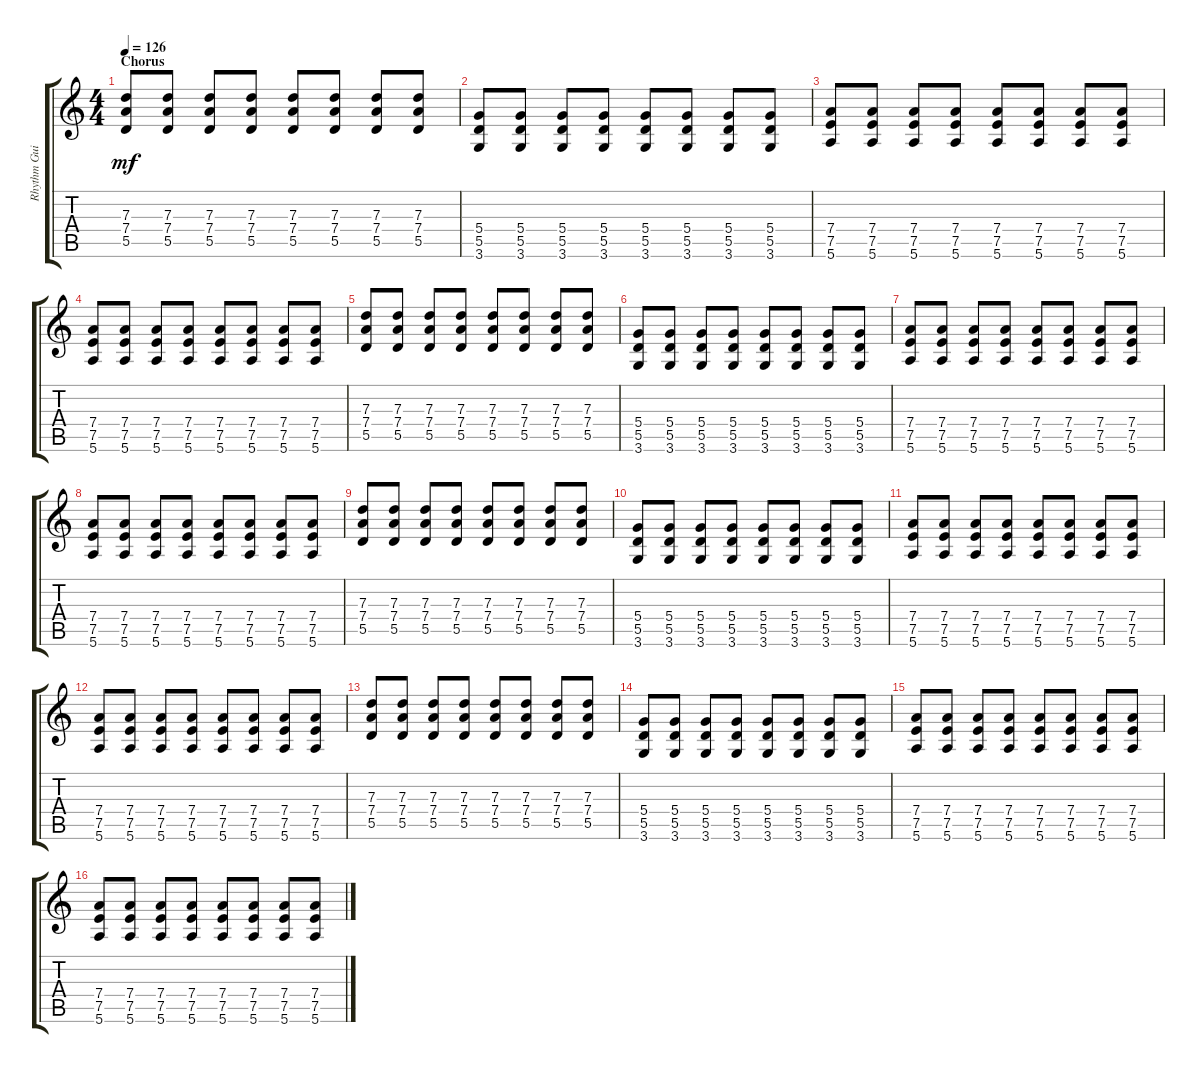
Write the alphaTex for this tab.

\track ("Rhythm Guitar" "Rhythm Gui") {instrument overdrivenguitar}
\staff {score tabs}
\tuning (E4 B3 G3 D3 A2 E2) {hide}
\ts (4 4)
\section ("" "Chorus")
\tempo 126
\clef g2
\ks c
(7.3 7.4 5.5).8{dy mf} (7.3 7.4 5.5).8 (7.3 7.4 5.5).8 (7.3 7.4 5.5).8 (7.3 7.4 5.5).8 (7.3 7.4 5.5).8 (7.3 7.4 5.5).8 (7.3 7.4 5.5).8 |
(5.4 5.5 3.6).8 (5.4 5.5 3.6).8 (5.4 5.5 3.6).8 (5.4 5.5 3.6).8 (5.4 5.5 3.6).8 (5.4 5.5 3.6).8 (5.4 5.5 3.6).8 (5.4 5.5 3.6).8 |
(7.4 7.5 5.6).8 (7.4 7.5 5.6).8 (7.4 7.5 5.6).8 (7.4 7.5 5.6).8 (7.4 7.5 5.6).8 (7.4 7.5 5.6).8 (7.4 7.5 5.6).8 (7.4 7.5 5.6).8 |
(7.4 7.5 5.6).8 (7.4 7.5 5.6).8 (7.4 7.5 5.6).8 (7.4 7.5 5.6).8 (7.4 7.5 5.6).8 (7.4 7.5 5.6).8 (7.4 7.5 5.6).8 (7.4 7.5 5.6).8 |
(7.3 7.4 5.5).8 (7.3 7.4 5.5).8 (7.3 7.4 5.5).8 (7.3 7.4 5.5).8 (7.3 7.4 5.5).8 (7.3 7.4 5.5).8 (7.3 7.4 5.5).8 (7.3 7.4 5.5).8 |
(5.4 5.5 3.6).8 (5.4 5.5 3.6).8 (5.4 5.5 3.6).8 (5.4 5.5 3.6).8 (5.4 5.5 3.6).8 (5.4 5.5 3.6).8 (5.4 5.5 3.6).8 (5.4 5.5 3.6).8 |
(7.4 7.5 5.6).8 (7.4 7.5 5.6).8 (7.4 7.5 5.6).8 (7.4 7.5 5.6).8 (7.4 7.5 5.6).8 (7.4 7.5 5.6).8 (7.4 7.5 5.6).8 (7.4 7.5 5.6).8 |
(7.4 7.5 5.6).8 (7.4 7.5 5.6).8 (7.4 7.5 5.6).8 (7.4 7.5 5.6).8 (7.4 7.5 5.6).8 (7.4 7.5 5.6).8 (7.4 7.5 5.6).8 (7.4 7.5 5.6).8 |
(7.3 7.4 5.5).8 (7.3 7.4 5.5).8 (7.3 7.4 5.5).8 (7.3 7.4 5.5).8 (7.3 7.4 5.5).8 (7.3 7.4 5.5).8 (7.3 7.4 5.5).8 (7.3 7.4 5.5).8 |
(5.4 5.5 3.6).8 (5.4 5.5 3.6).8 (5.4 5.5 3.6).8 (5.4 5.5 3.6).8 (5.4 5.5 3.6).8 (5.4 5.5 3.6).8 (5.4 5.5 3.6).8 (5.4 5.5 3.6).8 |
(7.4 7.5 5.6).8 (7.4 7.5 5.6).8 (7.4 7.5 5.6).8 (7.4 7.5 5.6).8 (7.4 7.5 5.6).8 (7.4 7.5 5.6).8 (7.4 7.5 5.6).8 (7.4 7.5 5.6).8 |
(7.4 7.5 5.6).8 (7.4 7.5 5.6).8 (7.4 7.5 5.6).8 (7.4 7.5 5.6).8 (7.4 7.5 5.6).8 (7.4 7.5 5.6).8 (7.4 7.5 5.6).8 (7.4 7.5 5.6).8 |
(7.3 7.4 5.5).8 (7.3 7.4 5.5).8 (7.3 7.4 5.5).8 (7.3 7.4 5.5).8 (7.3 7.4 5.5).8 (7.3 7.4 5.5).8 (7.3 7.4 5.5).8 (7.3 7.4 5.5).8 |
(5.4 5.5 3.6).8 (5.4 5.5 3.6).8 (5.4 5.5 3.6).8 (5.4 5.5 3.6).8 (5.4 5.5 3.6).8 (5.4 5.5 3.6).8 (5.4 5.5 3.6).8 (5.4 5.5 3.6).8 |
(7.4 7.5 5.6).8 (7.4 7.5 5.6).8 (7.4 7.5 5.6).8 (7.4 7.5 5.6).8 (7.4 7.5 5.6).8 (7.4 7.5 5.6).8 (7.4 7.5 5.6).8 (7.4 7.5 5.6).8 |
(7.4 7.5 5.6).8 (7.4 7.5 5.6).8 (7.4 7.5 5.6).8 (7.4 7.5 5.6).8 (7.4 7.5 5.6).8 (7.4 7.5 5.6).8 (7.4 7.5 5.6).8 (7.4 7.5 5.6).8
